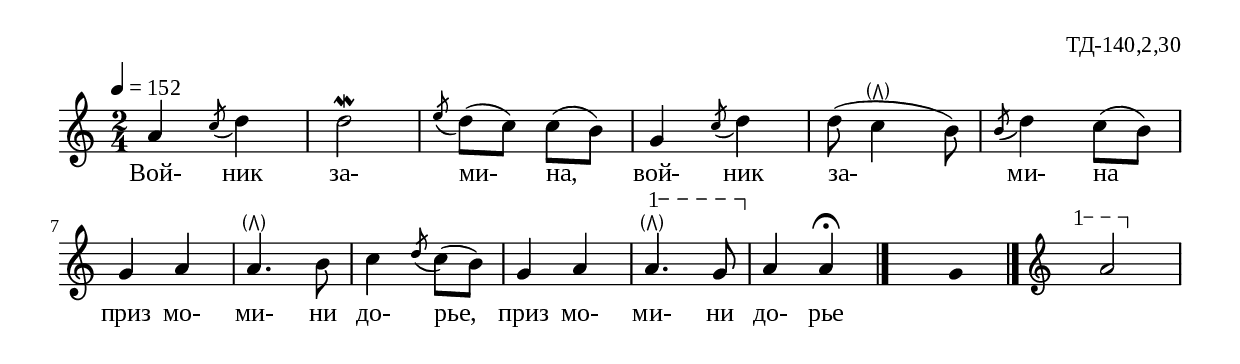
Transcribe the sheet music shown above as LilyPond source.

%{
TD_140_2_30
%}

\include "td-preamble.ly"

\score {
\relative c'' {
 \tempo 4 = 152
  \time 2/4
 a4 \acciaccatura c8 d4 d2\mordent \acciaccatura e8 d( c) c( b) g4 \acciaccatura c8 d4
 \parS 
 d8( c4-\parenthesize-\rtoe b8) 
 \acciaccatura b8 d4 c8( b)  \break g4 a 
 a4.-\parenthesize-\rtoe b8  
 c4 \acciaccatura d8 c( b) g4 a 
\varA 
 a4.\startTextSpan-\parenthesize-\rtoe g8\stopTextSpan
 a4 a\fermata 
 \bar "|." 
 s4 \fixB g4 \fixC 
 \bar "|." 
 \endm
\varA 
 \set Score.measureLength = #(ly:make-moment 3 4)
 s4\startTextSpan a2\stopTextSpan
\set Score.measureLength = #(ly:make-moment 2 4)  
}
\addlyrics { Вой- ник за- ми- на, вой- ник за- ми- на приз мо- ми- ни до- рье, 
приз мо- ми- ни до- рье }
%
\layout {
  indent = #0
  line-width = 190\mm
  ragged-right=##f
}
%
\midi { 
	\context {
		\Score
		tempoWholesPerMinute = #(ly:make-moment 152 4)
		}
	}
}

\header{
  opus = "ТД-140,2,30"
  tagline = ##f
}



